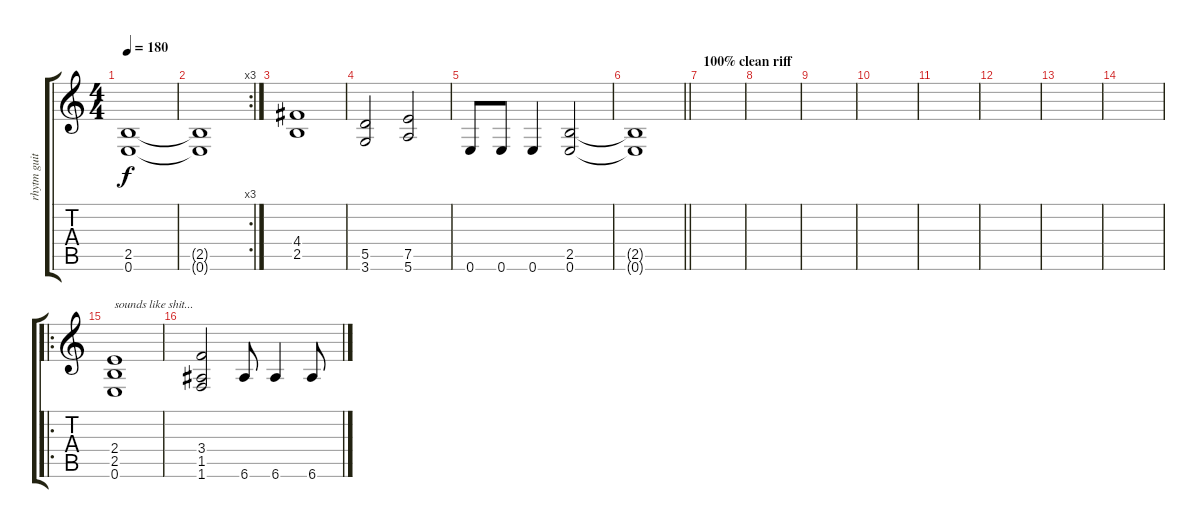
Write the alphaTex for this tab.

\track ("rhytm guitar" "rhytm guit") {instrument distortionguitar}
\staff {score tabs}
\tuning (E4 B3 G3 D3 A2 E2) {hide}
\ts (4 4)
\tempo 180
\clef g2
\ks c
(2.5 0.6).1{dy f} |
\rc 3
(2.5{t} 0.6{t}).1 |
(4.4 2.5).1 |
(5.5 3.6).2 (7.5 5.6).2 |
0.6.8 0.6.8 0.6.4 (2.5 0.6).2 |
\barLineRight lightlight
(2.5{t} 0.6{t}).1 |
\section ("" "100% clean riff")
|
|
|
|
|
|
|
|
\ro
(2.4 2.5 0.6).1{txt "sounds like shit..."} |
(3.4 1.5 1.6).2 6.6.8 6.6.4 6.6.8
